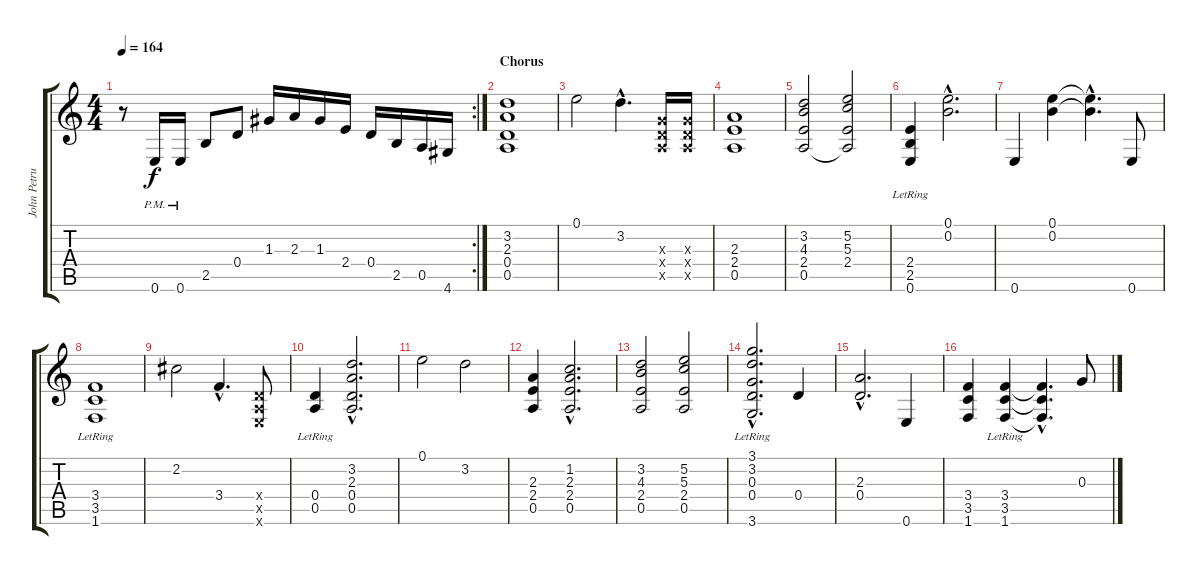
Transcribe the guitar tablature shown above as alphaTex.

\track ("John Petrucci 2" "John Petru") {instrument distortionguitar}
\staff {score tabs}
\tuning (E4 B3 G3 D3 A2 E2) {hide}
\rc 2
\ts (4 4)
\tempo 164
\clef g2
\ks c
r.8{dy f} 0.6{pm}.16 0.6{pm}.16 2.5.8 0.4.8 1.3.16 2.3.16 1.3.16 2.4.16 0.4.16 2.5.16 0.5.16 4.6.16 |
\section ("" "Chorus")
(3.2 2.3 0.4 0.5).1 |
0.1.2 3.2{hac}.4{d} (0.3{x} 0.4{x} 0.5{x}).16 (0.3{x} 0.4{x} 0.5{x}).16 |
(2.3 2.4 0.5).1 |
(3.2 4.3 2.4 0.5).2 (5.2 5.3 2.4 0.5{t}).2 |
(2.4{lr} 2.5{lr} 0.6{lr}).4 (0.1{hac} 0.2{hac}).2{d} |
0.6.4 (0.1 0.2).4 (0.1{hac t} 0.2{hac t}).4{d} 0.6.8 |
(3.4{lr} 3.5{lr} 1.6{lr}).1 |
2.2.2 3.4{hac}.4{d} (0.4{x} 0.5{x} 0.6{x}).8 |
(0.4{lr} 0.5{lr}).4 (3.2{hac} 2.3{hac} 0.4{hac} 0.5{hac}).2{d} |
0.1.2 3.2.2 |
(2.3 2.4 0.5).4 (1.2{hac} 2.3{hac} 2.4{hac} 0.5{hac}).2{d} |
(3.2 4.3 2.4 0.5).2 (5.2 5.3 2.4 0.5).2 |
(3.1{hac lr} 3.2{hac lr} 0.3{hac lr} 0.4{hac lr} 3.6{hac lr}).2{d} 0.4.4 |
(2.3{hac} 0.4{hac}).2{d} 0.6.4 |
(3.4 3.5 1.6).4 (3.4{lr} 3.5{lr} 1.6{lr}).4 (3.4{hac t} 3.5{hac t} 1.6{hac t}).4{d} 0.3.8
